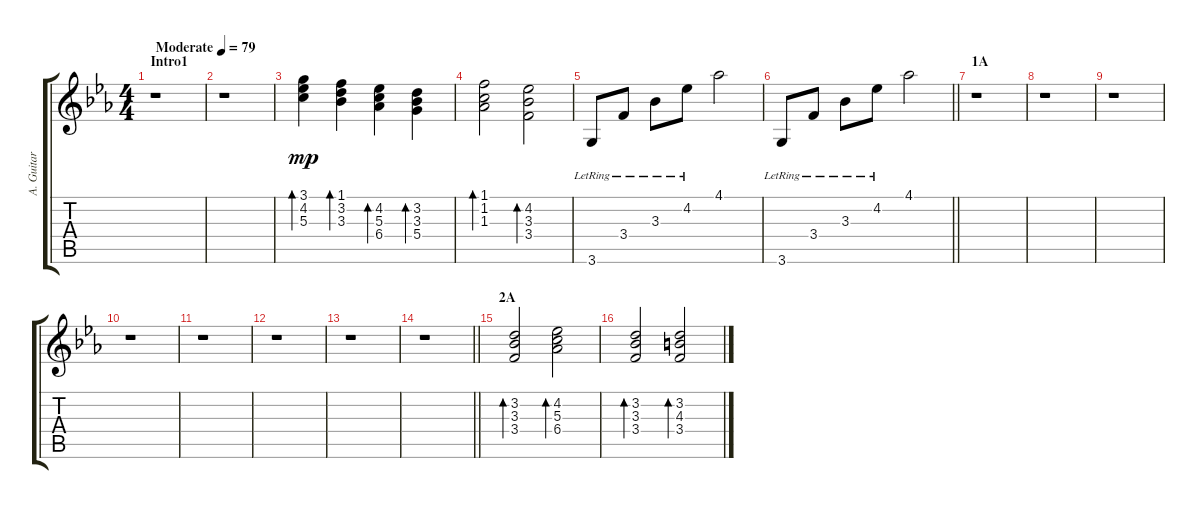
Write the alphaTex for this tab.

\track ("A. Guitar" "A. Guitar") {instrument acousticguitarsteel}
\staff {score tabs}
\tuning (E4 B3 G3 D3 A2 E2) {hide}
\ts (4 4)
\section ("" "Intro1")
\tempo (79 "Moderate")
\clef g2
\ks eb
r.1{dy mp instrument acousticguitarsteel} |
r.1 |
(3.1 4.2 5.3).4{bd 120} (1.1 3.2 3.3).4{bd 120} (4.2 5.3 6.4).4{bd 120} (3.2 3.3 5.4).4{bd 120} |
(1.1 1.2 1.3).2{bd 120} (4.2 3.3 3.4).2{bd 120} |
3.6{lr}.8 3.4{lr}.8 3.3{lr}.8 4.2{lr}.8 4.1.2 |
\barLineRight lightlight
3.6{lr}.8 3.4{lr}.8 3.3{lr}.8 4.2{lr}.8 4.1.2 |
\section ("" "1A")
r.1 |
r.1 |
r.1 |
r.1 |
r.1 |
r.1 |
r.1 |
\barLineRight lightlight
r.1 |
\section ("" "2A")
(3.2 3.3 3.4).2{bd 120} (4.2 5.3 6.4).2{bd 120} |
(3.2 3.3 3.4).2{bd 120} (3.2 4.3 3.4).2{bd 120}
